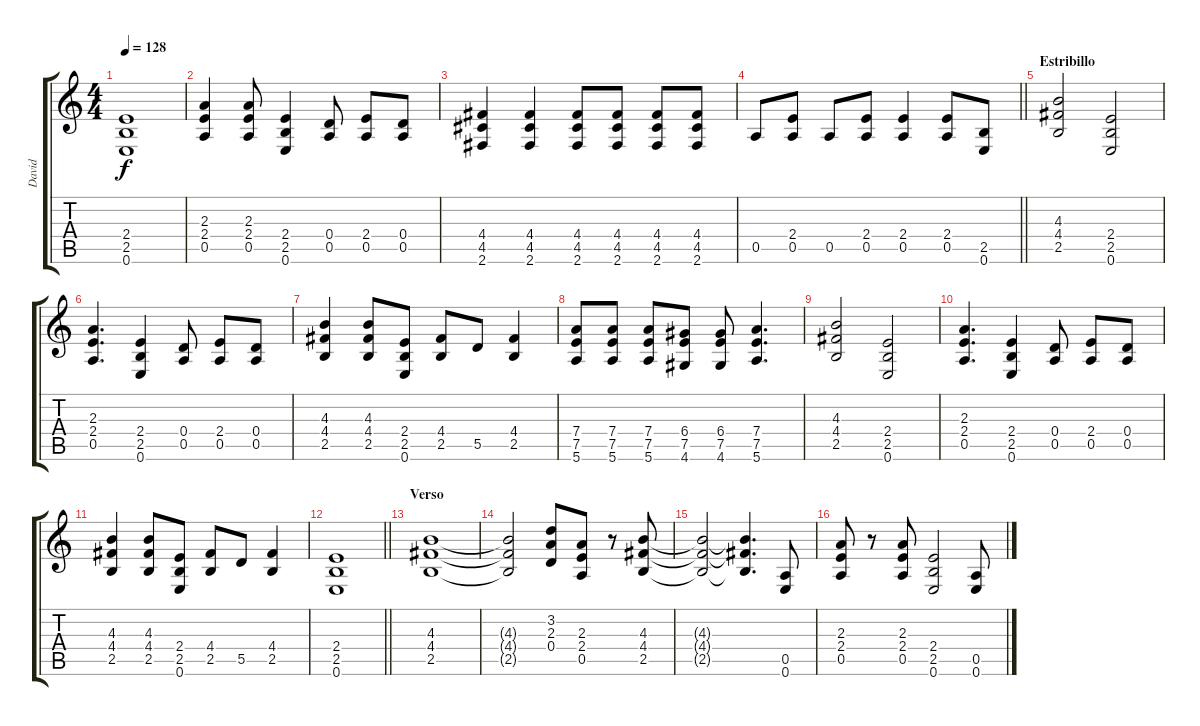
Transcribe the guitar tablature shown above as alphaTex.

\track ("David" "David") {instrument overdrivenguitar}
\staff {score tabs}
\tuning (E4 B3 G3 D3 A2 E2) {hide}
\ts (4 4)
\tempo 128
\clef g2
\ks c
(2.4 2.5 0.6).1{dy f} |
(2.3 2.4 0.5).4 (2.3 2.4 0.5).8 (2.4 2.5 0.6).4 (0.4 0.5).8 (2.4 0.5).8 (0.4 0.5).8 |
(4.4 4.5 2.6).4 (4.4 4.5 2.6).4 (4.4 4.5 2.6).8 (4.4 4.5 2.6).8 (4.4 4.5 2.6).8 (4.4 4.5 2.6).8 |
\barLineRight lightlight
0.5.8 (2.4 0.5).8 0.5.8 (2.4 0.5).8 (2.4 0.5).4 (2.4 0.5).8 (2.5 0.6).8 |
\section ("" "Estribillo")
(4.3 4.4 2.5).2 (2.4 2.5 0.6).2 |
(2.3 2.4 0.5).4{d} (2.4 2.5 0.6).4 (0.4 0.5).8 (2.4 0.5).8 (0.4 0.5).8 |
(4.3 4.4 2.5).4 (4.3 4.4 2.5).8 (2.4 2.5 0.6).8 (4.4 2.5).8 5.5.8 (4.4 2.5).4 |
(7.4 7.5 5.6).8 (7.4 7.5 5.6).8 (7.4 7.5 5.6).8 (6.4 7.5 4.6).8 (6.4 7.5 4.6).8 (7.4 7.5 5.6).4{d} |
(4.3 4.4 2.5).2 (2.4 2.5 0.6).2 |
(2.3 2.4 0.5).4{d} (2.4 2.5 0.6).4 (0.4 0.5).8 (2.4 0.5).8 (0.4 0.5).8 |
(4.3 4.4 2.5).4 (4.3 4.4 2.5).8 (2.4 2.5 0.6).8 (4.4 2.5).8 5.5.8 (4.4 2.5).4 |
\barLineRight lightlight
(2.4 2.5 0.6).1 |
\section ("" "Verso")
(4.3 4.4 2.5).1 |
(4.3{t} 4.4{t} 2.5{t}).2 (3.2 2.3 0.4).8 (2.3 2.4 0.5).8 r.8 (4.3 4.4 2.5).8 |
(4.3{t} 4.4{t} 2.5{t}).2 (4.3{t} 4.4{t} 2.5{t}).4{d} (0.5 0.6).8 |
(2.3 2.4 0.5).8 r.8 (2.3 2.4 0.5).8 (2.4 2.5 0.6).2 (0.5 0.6).8
